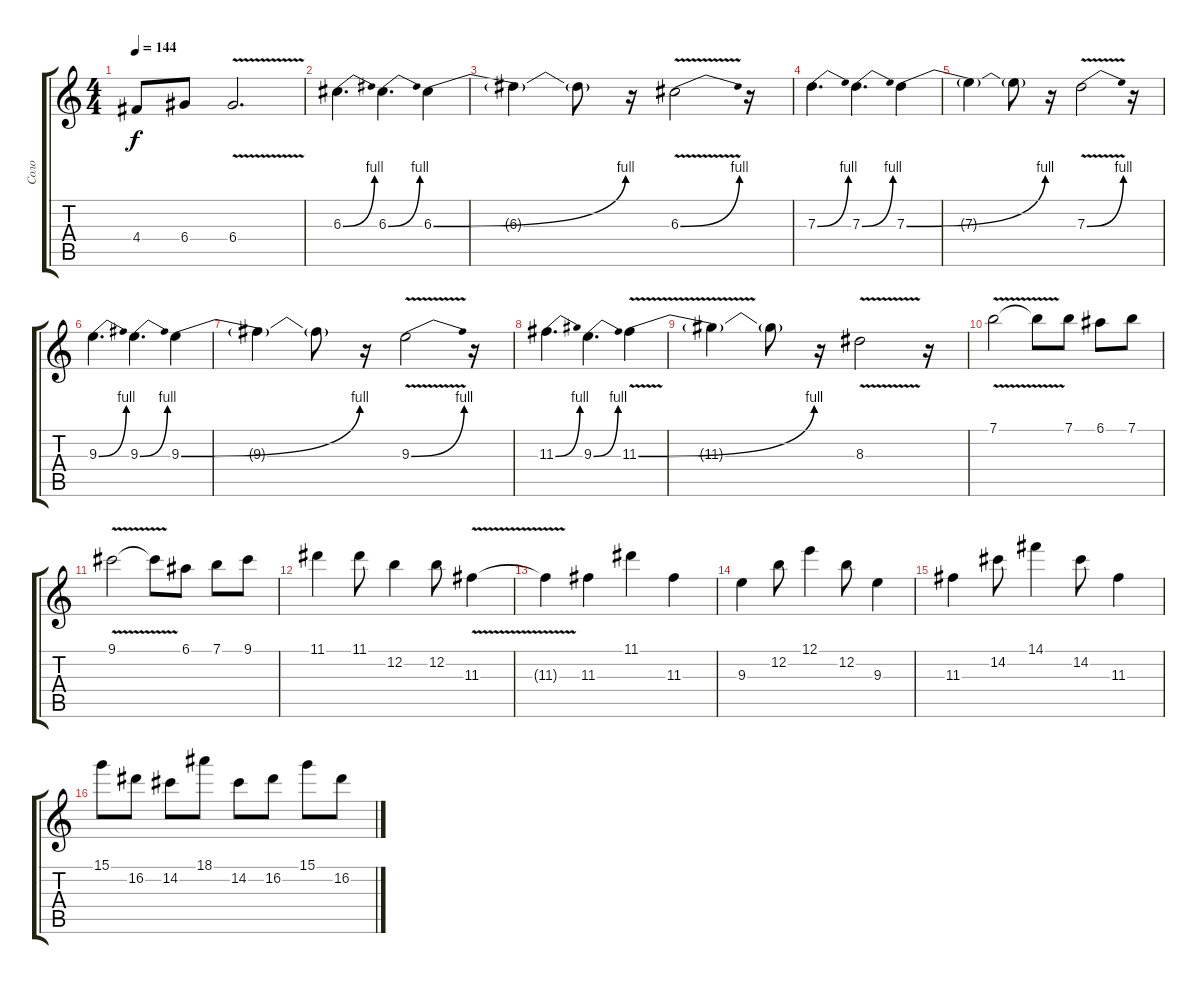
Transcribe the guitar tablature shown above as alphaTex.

\track ("Соло" "Соло") {instrument distortionguitar}
\staff {score tabs}
\tuning (E4 B3 G3 D3 A2 D2) {hide}
\ts (4 4)
\tempo 144
\clef g2
\ks c
4.4{t}.8{dy f} 6.4.8 6.4{v}.2{d} |
6.3{be (bend 0 0 60 4)}.4{d} 6.3{be (bend 0 0 60 4)}.4{d} 6.3{be (bend 0 0 60 4)}.4 |
6.3{t}.4 6.3{t}.8 r.16 6.3{be (bend 0 0 60 4) v}.2 r.16 |
7.3{be (bend 0 0 60 4)}.4{d} 7.3{be (bend 0 0 60 4)}.4{d} 7.3{be (bend 0 0 60 4)}.4 |
7.3{t}.4 7.3{t}.8 r.16 7.3{be (bend 0 0 60 4) v}.2 r.16 |
9.3{be (bend 0 0 60 4)}.4{d} 9.3{be (bend 0 0 60 4)}.4{d} 9.3{be (bend 0 0 60 4)}.4 |
9.3{t}.4 9.3{t}.8 r.16 9.3{be (bend 0 0 60 4) v}.2 r.16 |
11.3{be (bend 0 0 60 4)}.4{d} 9.3{be (bend 0 0 60 4)}.4{d} 11.3{be (bend 0 0 60 4) v}.4 |
11.3{t}.4 11.3{t}.8 r.16 8.3{v}.2 r.16 |
7.1{v}.2 7.1{t}.8 7.1.8 6.1.8 7.1.8 |
9.1{v}.2 9.1{t}.8 6.1.8 7.1.8 9.1.8 |
11.1.4 11.1.8 12.2.4 12.2.8 11.3{v}.4 |
11.3{t}.4 11.3.4 11.1.4 11.3.4 |
9.3.4 12.2.8 12.1.4 12.2.8 9.3.4 |
11.3.4 14.2.8 14.1.4 14.2.8 11.3.4 |
15.1.8 16.2.8 14.2.8 18.1.8 14.2.8 16.2.8 15.1.8 16.2.8
